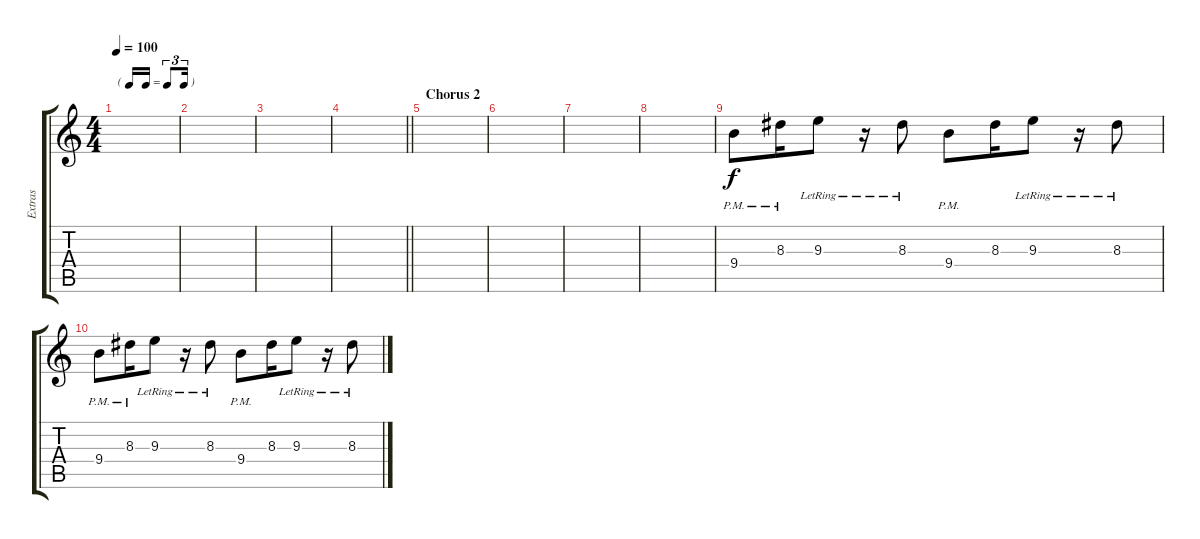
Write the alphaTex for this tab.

\track ("Extras" "Extras") {instrument overdrivenguitar}
\staff {score tabs}
\tuning (E4 B3 G3 D3 A2 E2) {hide}
\ts (4 4)
\tf triplet16th
\tempo 100
\clef g2
\ks c
|
|
|
\barLineRight lightlight
|
\section ("" "Chorus 2")
|
|
|
|
9.4{pm}.8 8.3{pm}.16 9.3{lr}.8 r.16 8.3{lr}.8 9.4{pm}.8 8.3.16 9.3{lr}.8 r.16 8.3{lr}.8 |
9.4{pm}.8 8.3{pm}.16 9.3{lr}.8 r.16 8.3{lr}.8 9.4{pm}.8 8.3.16 9.3{lr}.8 r.16 8.3{lr}.8
